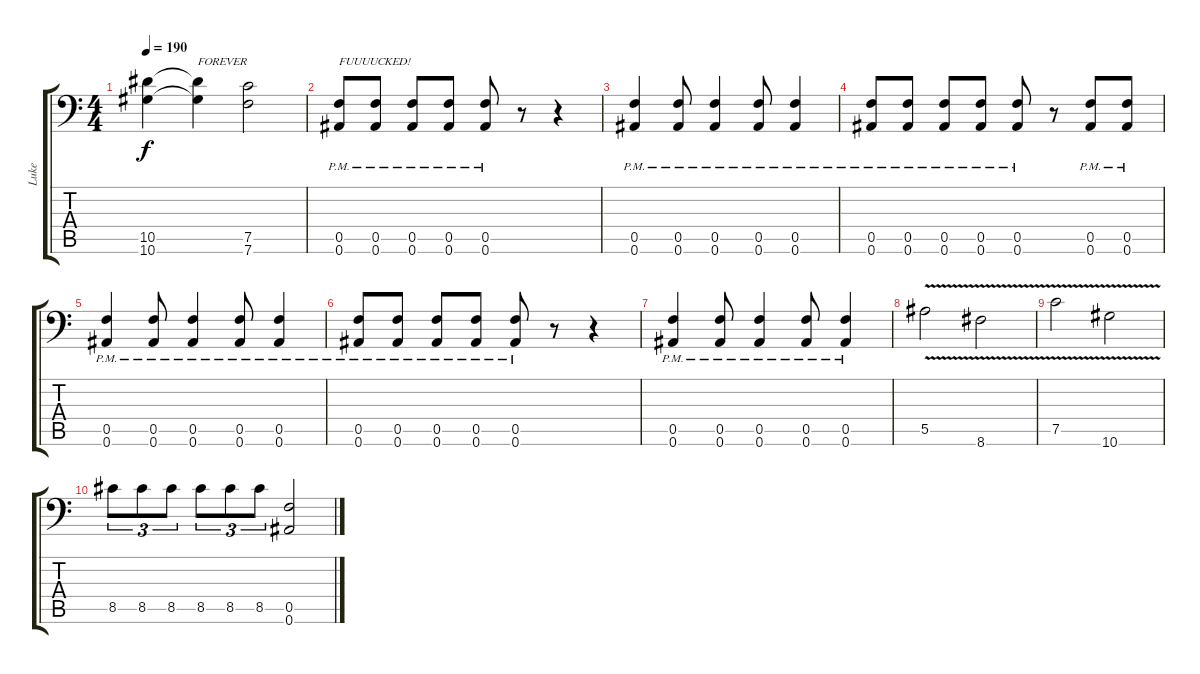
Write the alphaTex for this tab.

\track ("Luke" "Luke") {instrument distortionguitar}
\staff {score tabs}
\tuning (C4 G3 Eb3 Bb2 F2 Bb1) {hide}
\ts (4 4)
\tempo 190
\clef f4
\ks c
(10.5 10.6).4{dy f} (10.5{t} 10.6{t}).4{txt "FOREVER"} (7.5 7.6).2 |
(0.5{pm} 0.6{pm}).8{txt "FUUUUCKED!"} (0.5{pm} 0.6{pm}).8 (0.5{pm} 0.6{pm}).8 (0.5{pm} 0.6{pm}).8 (0.5{pm} 0.6{pm}).8 r.8 r.4 |
(0.5{pm} 0.6{pm}).4 (0.5{pm} 0.6{pm}).8 (0.5{pm} 0.6{pm}).4 (0.5{pm} 0.6{pm}).8 (0.5{pm} 0.6{pm}).4 |
(0.5{pm} 0.6{pm}).8 (0.5{pm} 0.6{pm}).8 (0.5{pm} 0.6{pm}).8 (0.5{pm} 0.6{pm}).8 (0.5{pm} 0.6{pm}).8 r.8 (0.5{pm} 0.6{pm}).8 (0.5{pm} 0.6{pm}).8 |
(0.5{pm} 0.6{pm}).4 (0.5{pm} 0.6{pm}).8 (0.5{pm} 0.6{pm}).4 (0.5{pm} 0.6{pm}).8 (0.5{pm} 0.6{pm}).4 |
(0.5{pm} 0.6{pm}).8 (0.5{pm} 0.6{pm}).8 (0.5{pm} 0.6{pm}).8 (0.5{pm} 0.6{pm}).8 (0.5{pm} 0.6{pm}).8 r.8 r.4 |
(0.5{pm} 0.6{pm}).4 (0.5{pm} 0.6{pm}).8 (0.5{pm} 0.6{pm}).4 (0.5{pm} 0.6{pm}).8 (0.5{pm} 0.6{pm}).4 |
5.5{v}.2 8.6{v}.2 |
7.5{v}.2 10.6{v}.2 |
8.5.8{tu (3 2)} 8.5.8{tu (3 2)} 8.5.8{tu (3 2)} 8.5.8{tu (3 2)} 8.5.8{tu (3 2)} 8.5.8{tu (3 2)} (0.5 0.6).2
